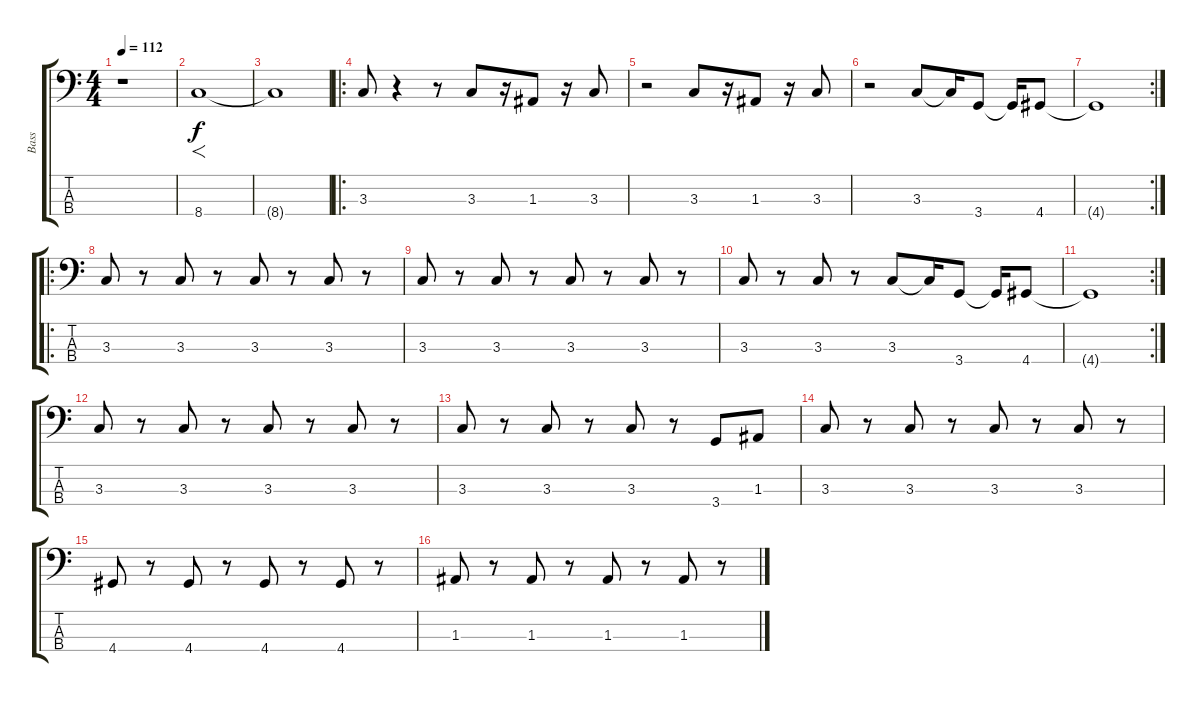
\track ("Bass" "Bass") {instrument slapbass1}
\staff {score tabs}
\tuning (G2 D2 A1 E1) {hide}
\ts (4 4)
\tempo 112
\clef f4
\ks c
r.1{dy f instrument slapbass1} |
8.4.1{f} |
8.4{t}.1 |
\ro
3.3.8 r.4 r.8 3.3.8 r.16 1.3.8 r.16 3.3.8 |
r.2 3.3.8 r.16 1.3.8 r.16 3.3.8 |
r.2 3.3.8 3.3{t}.16 3.4.8 3.4{t}.16 4.4.8 |
\rc 2
4.4{t}.1 |
\ro
3.3.8 r.8 3.3.8 r.8 3.3.8 r.8 3.3.8 r.8 |
3.3.8 r.8 3.3.8 r.8 3.3.8 r.8 3.3.8 r.8 |
3.3.8 r.8 3.3.8 r.8 3.3.8 3.3{t}.16 3.4.8 3.4{t}.16 4.4.8 |
\rc 2
4.4{t}.1 |
3.3.8 r.8 3.3.8 r.8 3.3.8 r.8 3.3.8 r.8 |
3.3.8 r.8 3.3.8 r.8 3.3.8 r.8 3.4.8 1.3.8 |
3.3.8 r.8 3.3.8 r.8 3.3.8 r.8 3.3.8 r.8 |
4.4.8 r.8 4.4.8 r.8 4.4.8 r.8 4.4.8 r.8 |
1.3.8 r.8 1.3.8 r.8 1.3.8 r.8 1.3.8 r.8
